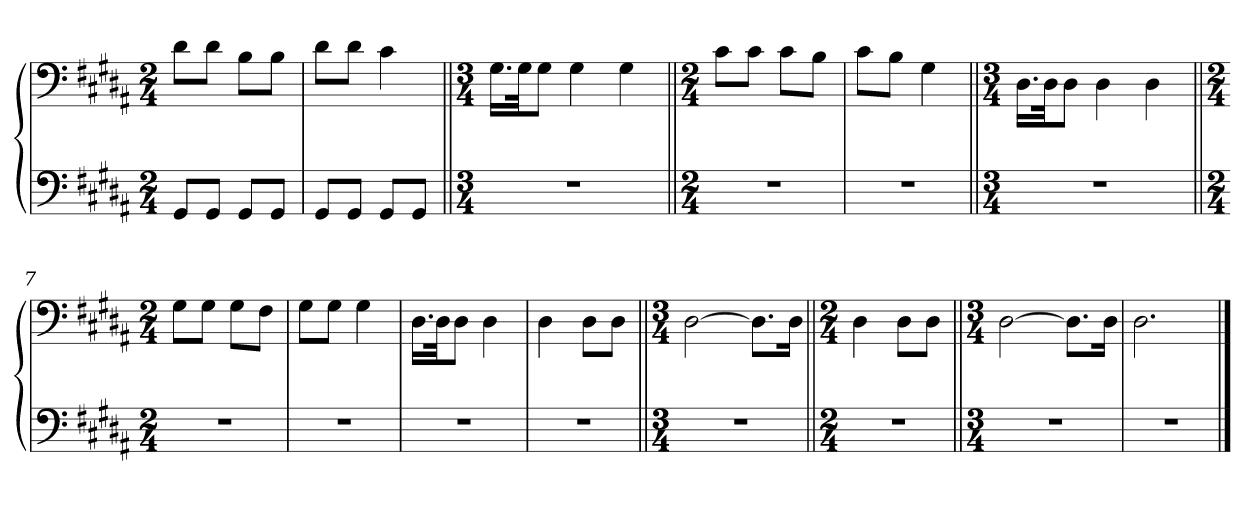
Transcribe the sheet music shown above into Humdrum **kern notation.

**kern	**kern
*part1	*part1
*staff2	*staff1
*clefF4	*clefF4
*k[f#c#g#d#a#]	*k[f#c#g#d#a#]
*M2/4	*M2/4
=1	=1
8GG#/L	8d#\L
8GG#/J	8d#\J
8GG#/L	8B\L
8GG#/J	8B\J
=2	=2
8GG#/L	8d#\L
8GG#/J	8d#\J
8GG#/L	4c#\
8GG#/J	.
=3||	=3||
*M3/4	*M3/4
2.r	16.G#\LL
.	32G#\JK
.	8G#\J
.	4G#\
.	4G#\
=4||	=4||
*M2/4	*M2/4
2r	8c#\L
.	8c#\J
.	8c#\L
.	8B\J
=5	=5
2r	8c#\L
.	8B\J
.	4G#\
=6||	=6||
*M3/4	*M3/4
2.r	16.D#\LL
.	32D#\JK
.	8D#\J
.	4D#\
.	4D#\
=7||	=7||
*M2/4	*M2/4
2r	8G#\L
.	8G#\J
.	8G#\L
.	8F#\J
=8	=8
2r	8G#\L
.	8G#\J
.	4G#\
=9	=9
2r	16.D#\LL
.	32D#\JK
.	8D#\J
.	4D#\
=10	=10
2r	4D#\
.	8D#\L
.	8D#\J
=11||	=11||
*M3/4	*M3/4
2.r	[2D#\
.	8.D#\L]
.	16D#\Jk
=12||	=12||
*M2/4	*M2/4
2r	4D#\
.	8D#\L
.	8D#\J
=13||	=13||
*M3/4	*M3/4
2.r	[2D#\
.	8.D#\L]
.	16D#\Jk
=14	=14
2.r	2.D#\
==	==
*-	*-
